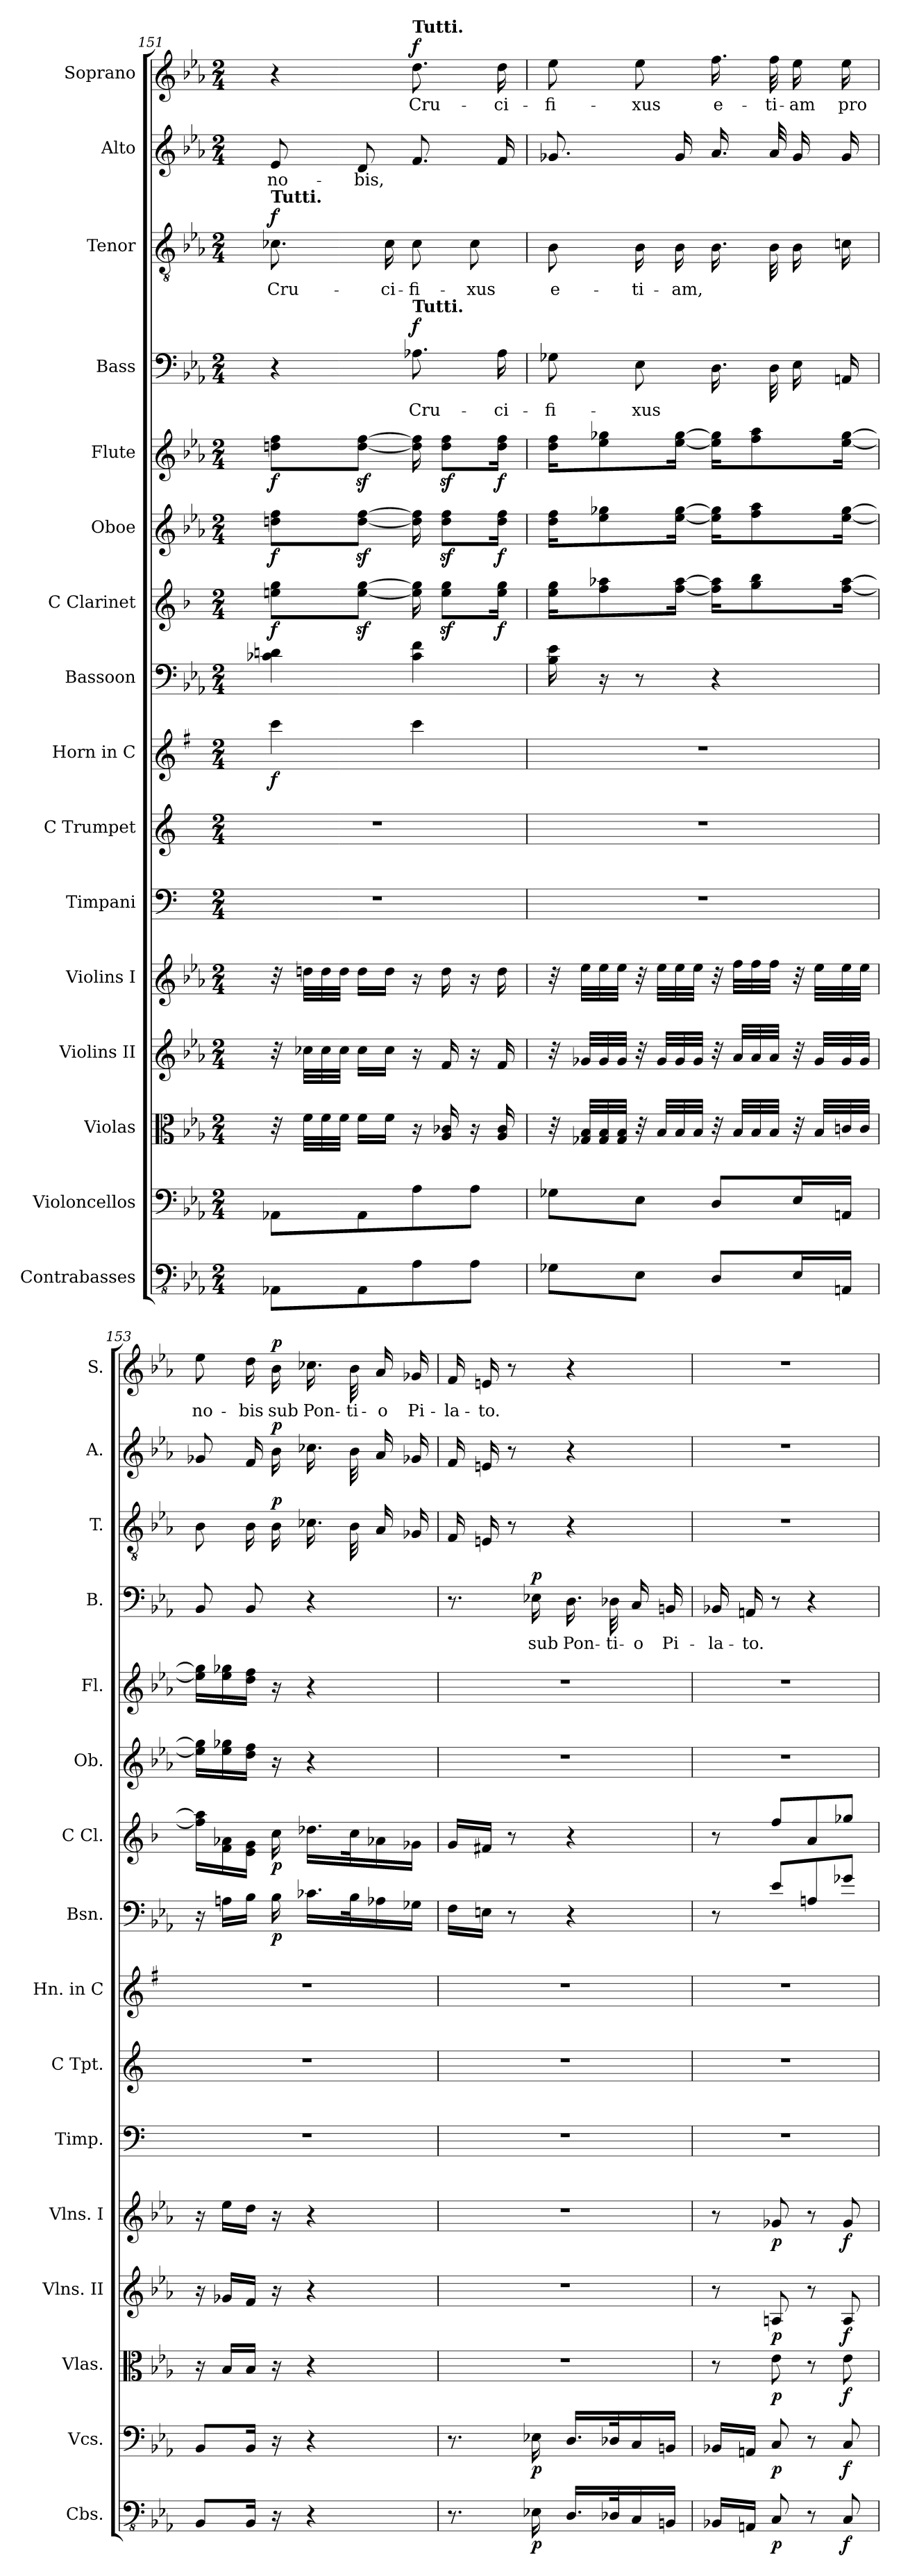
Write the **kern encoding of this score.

**kern	**dynam	**kern	**dynam	**kern	**dynam	**kern	**dynam	**kern	**dynam	**kern	**kern	**kern	**dynam	**kern	**dynam	**kern	**dynam	**kern	**dynam	**kern	**dynam	**kern	**text	**dynam	**kern	**text	**dynam	**kern	**text	**dynam	**kern	**text	**dynam
*part16	*part16	*part15	*part15	*part14	*part14	*part13	*part13	*part12	*part12	*part11	*part10	*part9	*part9	*part8	*part8	*part7	*part7	*part6	*part6	*part5	*part5	*part4	*part4	*part4	*part3	*part3	*part3	*part2	*part2	*part2	*part1	*part1	*part1
*staff16	*staff16	*staff15	*staff15	*staff14	*staff14	*staff13	*staff13	*staff12	*staff12	*staff11	*staff10	*staff9	*staff9	*staff8	*staff8	*staff7	*staff7	*staff6	*staff6	*staff5	*staff5	*staff4	*staff4	*staff4	*staff3	*staff3	*staff3	*staff2	*staff2	*staff2	*staff1	*staff1	*staff1
*I"Contrabasses	*	*I"Violoncellos	*	*I"Violas	*	*I"Violins II	*	*I"Violins I	*	*I"Timpani	*I"C Trumpet	*I"Horn in C	*	*I"Bassoon	*	*I"C Clarinet	*	*I"Oboe	*	*I"Flute	*	*I"Bass	*	*	*I"Tenor	*	*	*I"Alto	*	*	*I"Soprano	*	*
*I'Cbs.	*	*I'Vcs.	*	*I'Vlas.	*	*I'Vlns. II	*	*I'Vlns. I	*	*I'Timp.	*I'C Tpt.	*I'Hn. in C	*	*I'Bsn.	*	*I'C Cl.	*	*I'Ob.	*	*I'Fl.	*	*I'B.	*	*	*I'T.	*	*	*I'A.	*	*	*I'S.	*	*
!!LO:PB:g=z
*clefFv4	*	*clefF4	*	*clefC3	*	*clefG2	*	*clefG2	*	*clefF4	*clefG2	*clefG2	*	*clefF4	*	*clefG2	*	*clefG2	*	*clefG2	*	*clefF4	*	*	*clefGv2	*	*	*clefG2	*	*	*clefG2	*	*
*	*	*	*	*	*	*	*	*	*	*	*	*ITrd4c7	*	*	*	*ITrd1c2	*	*	*	*	*	*	*	*	*	*	*	*	*	*	*	*	*
*k[b-e-a-]	*	*k[b-e-a-]	*	*k[b-e-a-]	*	*k[b-e-a-]	*	*k[b-e-a-]	*	*k[]	*k[]	*k[]	*	*k[b-e-a-]	*	*k[b-e-a-]	*	*k[b-e-a-]	*	*k[b-e-a-]	*	*k[b-e-a-]	*	*	*k[b-e-a-]	*	*	*k[b-e-a-]	*	*	*k[b-e-a-]	*	*
*M2/4	*	*M2/4	*	*M2/4	*	*M2/4	*	*M2/4	*	*M2/4	*M2/4	*M2/4	*	*M2/4	*	*M2/4	*	*M2/4	*	*M2/4	*	*M2/4	*	*	*M2/4	*	*	*M2/4	*	*	*M2/4	*	*
=151	=151	=151	=151	=151	=151	=151	=151	=151	=151	=151	=151	=151	=151	=151	=151	=151	=151	=151	=151	=151	=151	=151	=151	=151	=151	=151	=151	=151	=151	=151	=151	=151	=151
!	!	!	!	!	!	!	!	!	!	!	!	!	!	!	!	!	!	!	!	!	!	!	!	!	!LO:TX:a:B:t=Tutti.	!	!	!	!	!	!	!	!
!	!	!	!	!	!	!	!	!	!	!	!	!	!LO:DY:b	!	!	!	!LO:DY:b	!	!LO:DY:b	!	!LO:DY:b	!	!	!	!	!LO:LY:b	!LO:DY:a	!	!LO:LY:b	!	!	!	!
8AAA-X\L	.	8AA-X\L	.	32r	.	32r	.	32r	.	2r	2r	4ff\	f	4c-X\ 4dn\	.	8ddn\ 8ff\L	f	8ddn\ 8ff\L	f	8ddn\ 8ff\L	f	4r	.	.	8.c-X\	Cru-	f	8e-/	no-	.	4r	.	.
.	.	.	.	32f\LLL	.	32cc-X\LLL	.	32ddn\LLL	.	.	.	.	.	.	.	.	.	.	.	.	.	.	.	.	.	.	.	.	.	.	.	.	.
.	.	.	.	32f\	.	32cc-\	.	32dd\	.	.	.	.	.	.	.	.	.	.	.	.	.	.	.	.	.	.	.	.	.	.	.	.	.
.	.	.	.	32f\JJJ	.	32cc-\JJJ	.	32dd\JJJ	.	.	.	.	.	.	.	.	.	.	.	.	.	.	.	.	.	.	.	.	.	.	.	.	.
!	!	!	!	!	!	!	!	!	!	!	!	!	!	!	!	!	!	!	!	!	!	!	!	!	!	!	!	!	!LO:LY:b	!	!	!	!
8AAA-\	.	8AA-\	.	16f\LL	.	16cc-\LL	.	16dd\LL	.	.	.	.	.	.	.	[8dd\z< [8ff\z<J	.	[8dd\z< [8ff\z<J	.	[8dd\z< [8ff\z<J	.	.	.	.	.	.	.	8d/	-bis,	.	.	.	.
!	!	!	!	!	!	!	!	!	!	!	!	!	!	!	!	!	!	!	!	!	!	!	!	!	!	!LO:LY:b	!	!	!	!	!	!	!
.	.	.	.	16f\JJ	.	16cc-\JJ	.	16dd\JJ	.	.	.	.	.	.	.	.	.	.	.	.	.	.	.	.	16c-\	-ci-	.	.	.	.	.	.	.
!	!	!	!	!	!	!	!	!	!	!	!	!	!	!	!	!	!	!	!	!	!	!	!	!	!	!	!	!	!	!	!LO:TX:a:B:t=Tutti.	!	!
!	!	!	!	!	!	!	!	!	!	!	!	!	!	!	!	!	!	!	!	!	!	!LO:TX:a:B:t=Tutti.	!	!	!	!	!	!	!	!	!	!	!
!	!	!	!	!	!	!	!	!	!	!	!	!	!	!	!	!	!	!	!	!	!	!	!LO:LY:b	!LO:DY:b	!	!LO:LY:b	!	!	!	!	!	!LO:LY:b	!LO:DY:a
8AA-\	.	8A-\	.	16r	.	16r	.	16r	.	.	.	4ff\	.	4c-\ 4f\	.	16dd\] 16ff\]	.	16dd\] 16ff\]	.	16dd\] 16ff\]	.	8.A-X\	Cru-	f	8c-\	-fi-	.	8.f/	.	.	8.dd\	Cru-	f
.	.	.	.	16A-/ 16c-X/	.	16f/	.	16dd\	.	.	.	.	.	.	.	8dd\z< 8ff\z<L	.	8dd\z< 8ff\z<L	.	8dd\z< 8ff\z<L	.	.	.	.	.	.	.	.	.	.	.	.	.
!	!	!	!	!	!	!	!	!	!	!	!	!	!	!	!	!	!	!	!	!	!	!	!	!	!	!LO:LY:b	!	!	!	!	!	!	!
8AA-\J	.	8A-\J	.	16r	.	16r	.	16r	.	.	.	.	.	.	.	.	.	.	.	.	.	.	.	.	8c-\	-xus	.	.	.	.	.	.	.
!	!	!	!	!	!	!	!	!	!	!	!	!	!	!	!	!	!LO:DY:b	!	!LO:DY:b	!	!LO:DY:b	!	!LO:LY:b	!	!	!	!	!	!	!	!	!LO:LY:b	!
.	.	.	.	16A-/ 16c-/	.	16f/	.	16dd\	.	.	.	.	.	.	.	16dd\ 16ff\Jk	f	16dd\ 16ff\Jk	f	16dd\ 16ff\Jk	f	16A-\	-ci-	.	.	.	.	16f/	.	.	16dd\	-ci-	.
=152	=152	=152	=152	=152	=152	=152	=152	=152	=152	=152	=152	=152	=152	=152	=152	=152	=152	=152	=152	=152	=152	=152	=152	=152	=152	=152	=152	=152	=152	=152	=152	=152	=152
!	!	!	!	!	!	!	!	!	!	!	!	!	!	!	!	!	!	!	!	!	!	!	!LO:LY:b	!	!	!LO:LY:b	!	!	!	!	!	!LO:LY:b	!
8GG-X\L	.	8G-X\L	.	32r	.	32r	.	32r	.	2r	2r	2r	.	16B-\ 16e-\	.	16dd\ 16ff\KL	.	16dd\ 16ff\KL	.	16dd\ 16ff\KL	.	8G-X\	-fi-	.	8B-\	e-	.	8.g-X/	.	.	8ee-\	-fi-	.
.	.	.	.	32G-X/ 32B-/LLL	.	32g-X/LLL	.	32ee-\LLL	.	.	.	.	.	.	.	.	.	.	.	.	.	.	.	.	.	.	.	.	.	.	.	.	.
.	.	.	.	32G-/ 32B-/	.	32g-/	.	32ee-\	.	.	.	.	.	16r	.	8ee-\ 8gg-X\	.	8ee-\ 8gg-X\	.	8ee-\ 8gg-X\	.	.	.	.	.	.	.	.	.	.	.	.	.
.	.	.	.	32G-/ 32B-/JJJ	.	32g-/JJJ	.	32ee-\JJJ	.	.	.	.	.	.	.	.	.	.	.	.	.	.	.	.	.	.	.	.	.	.	.	.	.
!	!	!	!	!	!	!	!	!	!	!	!	!	!	!	!	!	!	!	!	!	!	!	!LO:LY:b	!	!	!LO:LY:b	!	!	!	!	!	!LO:LY:b	!
8EE-\J	.	8E-\J	.	32r	.	32r	.	32r	.	.	.	.	.	8r	.	.	.	.	.	.	.	8E-\	-xus	.	16B-\	-ti-	.	.	.	.	8ee-\	-xus	.
.	.	.	.	32B-/LLL	.	32g-/LLL	.	32ee-\LLL	.	.	.	.	.	.	.	.	.	.	.	.	.	.	.	.	.	.	.	.	.	.	.	.	.
!	!	!	!	!	!	!	!	!	!	!	!	!	!	!	!	!	!	!	!	!	!	!	!	!	!	!LO:LY:b	!	!	!	!	!	!	!
.	.	.	.	32B-/	.	32g-/	.	32ee-\	.	.	.	.	.	.	.	[16ee-\ [16gg-\Jk	.	[16ee-\ [16gg-\Jk	.	[16ee-\ [16gg-\Jk	.	.	.	.	16B-\	-am,	.	16g-/	.	.	.	.	.
.	.	.	.	32B-/JJJ	.	32g-/JJJ	.	32ee-\JJJ	.	.	.	.	.	.	.	.	.	.	.	.	.	.	.	.	.	.	.	.	.	.	.	.	.
!	!	!	!	!	!	!	!	!	!	!	!	!	!	!	!	!	!	!	!	!	!	!	!	!	!	!	!	!	!	!	!	!LO:LY:b	!
8DD/L	.	8D/L	.	32r	.	32r	.	32r	.	.	.	.	.	4r	.	16ee-\] 16gg-\]KL	.	16ee-\] 16gg-\]KL	.	16ee-\] 16gg-\]KL	.	16.D\	.	.	16.B-\	.	.	16.a-/	.	.	16.ff\	e-	.
.	.	.	.	32B-/LLL	.	32a-/LLL	.	32ff\LLL	.	.	.	.	.	.	.	.	.	.	.	.	.	.	.	.	.	.	.	.	.	.	.	.	.
.	.	.	.	32B-/	.	32a-/	.	32ff\	.	.	.	.	.	.	.	8ff\ 8aa-\	.	8ff\ 8aa-\	.	8ff\ 8aa-\	.	.	.	.	.	.	.	.	.	.	.	.	.
!	!	!	!	!	!	!	!	!	!	!	!	!	!	!	!	!	!	!	!	!	!	!	!	!	!	!	!	!	!	!	!	!LO:LY:b	!
.	.	.	.	32B-/JJJ	.	32a-/JJJ	.	32ff\JJJ	.	.	.	.	.	.	.	.	.	.	.	.	.	32D\	.	.	32B-\	.	.	32a-/	.	.	32ff\	-ti-	.
!	!	!	!	!	!	!	!	!	!	!	!	!	!	!	!	!	!	!	!	!	!	!	!	!	!	!	!	!	!	!	!	!LO:LY:b	!
16EE-/L	.	16E-/L	.	32r	.	32r	.	32r	.	.	.	.	.	.	.	.	.	.	.	.	.	16E-\	.	.	16B-\	.	.	16g-/	.	.	16ee-\	-am	.
.	.	.	.	32B-/LLL	.	32g-/LLL	.	32ee-\LLL	.	.	.	.	.	.	.	.	.	.	.	.	.	.	.	.	.	.	.	.	.	.	.	.	.
!	!	!	!	!	!	!	!	!	!	!	!	!	!	!	!	!	!	!	!	!	!	!	!	!	!	!	!	!	!	!	!	!LO:LY:b	!
16AAAn/JJ	.	16AAn/JJ	.	32cn/	.	32g-/	.	32ee-\	.	.	.	.	.	.	.	[16ee-\ [16gg-\Jk	.	[16ee-\ [16gg-\Jk	.	[16ee-\ [16gg-\Jk	.	16AAn/	.	.	16cn\	.	.	16g-/	.	.	16ee-\	pro	.
.	.	.	.	32c/JJJ	.	32g-/JJJ	.	32ee-\JJJ	.	.	.	.	.	.	.	.	.	.	.	.	.	.	.	.	.	.	.	.	.	.	.	.	.
=153	=153	=153	=153	=153	=153	=153	=153	=153	=153	=153	=153	=153	=153	=153	=153	=153	=153	=153	=153	=153	=153	=153	=153	=153	=153	=153	=153	=153	=153	=153	=153	=153	=153
!	!	!	!	!	!	!	!	!	!	!	!	!	!	!	!	!	!	!	!	!	!	!	!	!	!	!	!	!	!	!	!	!LO:LY:b	!
8BBB-/L	.	8BB-/L	.	16r	.	16r	.	16r	.	2r	2r	2r	.	16r	.	16ee-\] 16gg-\]LL	.	16ee-\] 16gg-\]LL	.	16ee-\] 16gg-\]LL	.	8BB-/	.	.	8B-\	.	.	8g-X/	.	.	8ee-\	no-	.
.	.	.	.	16B-/LL	.	16g-X/LL	.	16ee-\LL	.	.	.	.	.	16An\LL	.	16e-\ 16g-X\	.	16ee-\ 16gg-X\	.	16ee-\ 16gg-X\	.	.	.	.	.	.	.	.	.	.	.	.	.
!	!	!	!	!	!	!	!	!	!	!	!	!	!	!	!	!	!	!	!	!	!	!	!	!	!	!	!	!	!	!	!	!LO:LY:b	!
16BBB-/Jk	.	16BB-/Jk	.	16B-/JJ	.	16f/JJ	.	16dd\JJ	.	.	.	.	.	16B-\JJ	.	16d\ 16f\JJ	.	16dd\ 16ff\JJ	.	16dd\ 16ff\JJ	.	8BB-/	.	.	16B-\	.	.	16f/	.	.	16dd\	-bis	.
!	!	!	!	!	!	!	!	!	!	!	!	!	!	!	!LO:DY:b	!	!LO:DY:b	!	!	!	!	!	!	!	!	!	!LO:DY:b	!	!	!LO:DY:b	!	!LO:LY:b	!LO:DY:a
16r	.	16r	.	16r	.	16r	.	16r	.	.	.	.	.	16B-\	p	16b-\	p	16r	.	16r	.	.	.	.	16B-\	.	p	16b-\	.	p	16b-\	sub	p
!	!	!	!	!	!	!	!	!	!	!	!	!	!	!	!	!	!	!	!	!	!	!	!	!	!	!	!	!	!	!	!	!LO:LY:b	!
4r	.	4r	.	4r	.	4r	.	4r	.	.	.	.	.	16.c-X\LL	.	16.cc-X\LL	.	4r	.	4r	.	4r	.	.	16.c-X\	.	.	16.cc-X\	.	.	16.cc-X\	Pon-	.
!	!	!	!	!	!	!	!	!	!	!	!	!	!	!	!	!	!	!	!	!	!	!	!	!	!	!	!	!	!	!	!	!LO:LY:b	!
.	.	.	.	.	.	.	.	.	.	.	.	.	.	32B-\K	.	32b-\K	.	.	.	.	.	.	.	.	32B-\	.	.	32b-\	.	.	32b-\	-ti-	.
!	!	!	!	!	!	!	!	!	!	!	!	!	!	!	!	!	!	!	!	!	!	!	!	!	!	!	!	!	!	!	!	!LO:LY:b	!
.	.	.	.	.	.	.	.	.	.	.	.	.	.	16A-X\	.	16g-X\	.	.	.	.	.	.	.	.	16A-/	.	.	16a-/	.	.	16a-/	-o	.
!	!	!	!	!	!	!	!	!	!	!	!	!	!	!	!	!	!	!	!	!	!	!	!	!	!	!	!	!	!	!	!	!LO:LY:b	!
.	.	.	.	.	.	.	.	.	.	.	.	.	.	16G-X\JJ	.	16f-X\JJ	.	.	.	.	.	.	.	.	16G-X/	.	.	16g-X/	.	.	16g-X/	Pi-	.
!!LO:PB:g=z
=154	=154	=154	=154	=154	=154	=154	=154	=154	=154	=154	=154	=154	=154	=154	=154	=154	=154	=154	=154	=154	=154	=154	=154	=154	=154	=154	=154	=154	=154	=154	=154	=154	=154
!	!	!	!	!	!	!	!	!	!	!	!	!	!	!	!	!	!	!	!	!	!	!	!	!	!	!	!	!	!	!	!	!LO:LY:b	!
8.r	.	8.r	.	2r	.	2r	.	2r	.	2r	2r	2r	.	16F\LL	.	16f/LL	.	2r	.	2r	.	8.r	.	.	16F/	.	.	16f/	.	.	16f/	-la-	.
!	!	!	!	!	!	!	!	!	!	!	!	!	!	!	!	!	!	!	!	!	!	!	!	!	!	!	!	!	!	!	!	!LO:LY:b	!
.	.	.	.	.	.	.	.	.	.	.	.	.	.	16En\JJ	.	16en/JJ	.	.	.	.	.	.	.	.	16En/	.	.	16en/	.	.	16en/	-to.	.
.	.	.	.	.	.	.	.	.	.	.	.	.	.	8r	.	8r	.	.	.	.	.	.	.	.	8r	.	.	8r	.	.	8r	.	.
!	!LO:DY:b	!	!LO:DY:b	!	!	!	!	!	!	!	!	!	!	!	!	!	!	!	!	!	!	!	!LO:LY:b	!LO:DY:a	!	!	!	!	!	!	!	!	!
16EE-X\	p	16E-X\	p	.	.	.	.	.	.	.	.	.	.	.	.	.	.	.	.	.	.	16E-X\	sub	p	.	.	.	.	.	.	.	.	.
!	!	!	!	!	!	!	!	!	!	!	!	!	!	!	!	!	!	!	!	!	!	!	!LO:LY:b	!	!	!	!	!	!	!	!	!	!
16.DD/LL	.	16.D/LL	.	.	.	.	.	.	.	.	.	.	.	4r	.	4r	.	.	.	.	.	16.D\	Pon-	.	4r	.	.	4r	.	.	4r	.	.
!	!	!	!	!	!	!	!	!	!	!	!	!	!	!	!	!	!	!	!	!	!	!	!LO:LY:b	!	!	!	!	!	!	!	!	!	!
32DD-X/K	.	32D-X/K	.	.	.	.	.	.	.	.	.	.	.	.	.	.	.	.	.	.	.	32D-X\	-ti-	.	.	.	.	.	.	.	.	.	.
!	!	!	!	!	!	!	!	!	!	!	!	!	!	!	!	!	!	!	!	!	!	!	!LO:LY:b	!	!	!	!	!	!	!	!	!	!
16CC/	.	16C/	.	.	.	.	.	.	.	.	.	.	.	.	.	.	.	.	.	.	.	16C/	-o	.	.	.	.	.	.	.	.	.	.
!	!	!	!	!	!	!	!	!	!	!	!	!	!	!	!	!	!	!	!	!	!	!	!LO:LY:b	!	!	!	!	!	!	!	!	!	!
16BBBn/JJ	.	16BBn/JJ	.	.	.	.	.	.	.	.	.	.	.	.	.	.	.	.	.	.	.	16BBn/	Pi-	.	.	.	.	.	.	.	.	.	.
=155	=155	=155	=155	=155	=155	=155	=155	=155	=155	=155	=155	=155	=155	=155	=155	=155	=155	=155	=155	=155	=155	=155	=155	=155	=155	=155	=155	=155	=155	=155	=155	=155	=155
!	!	!	!	!	!	!	!	!	!	!	!	!	!	!	!	!	!	!	!	!	!	!	!LO:LY:b	!	!	!	!	!	!	!	!	!	!
16BBB-X/LL	.	16BB-X/LL	.	8r	.	8r	.	8r	.	2r	2r	2r	.	8r	.	8r	.	2r	.	2r	.	16BB-X/	-la-	.	2r	.	.	2r	.	.	2r	.	.
!	!	!	!	!	!	!	!	!	!	!	!	!	!	!	!	!	!	!	!	!	!	!	!LO:LY:b	!	!	!	!	!	!	!	!	!	!
16AAAn/JJ	.	16AAn/JJ	.	.	.	.	.	.	.	.	.	.	.	.	.	.	.	.	.	.	.	16AAn/	-to.	.	.	.	.	.	.	.	.	.	.
!	!LO:DY:b	!	!LO:DY:b	!	!LO:DY:b	!	!LO:DY:b	!	!LO:DY:b	!	!	!	!	!	!	!	!	!	!	!	!	!	!	!	!	!	!	!	!	!	!	!	!
8CC/	p	8C/	p	8e-\	p	8An/	p	8g-X/	p	.	.	.	.	8e-/L	.	8ee-/L	.	.	.	.	.	8r	.	.	.	.	.	.	.	.	.	.	.
8r	.	8r	.	8r	.	8r	.	8r	.	.	.	.	.	8An/	.	8g/	.	.	.	.	.	4r	.	.	.	.	.	.	.	.	.	.	.
!	!LO:DY:b	!	!LO:DY:b	!	!LO:DY:b	!	!LO:DY:b	!	!LO:DY:b	!	!	!	!	!	!	!	!	!	!	!	!	!	!	!	!	!	!	!	!	!	!	!	!
8CC/	f	8C/	f	8e-\	f	8A/	f	8g-/	f	.	.	.	.	8g-X/J	.	8ff-X/J	.	.	.	.	.	.	.	.	.	.	.	.	.	.	.	.	.
=	=	=	=	=	=	=	=	=	=	=	=	=	=	=	=	=	=	=	=	=	=	=	=	=	=	=	=	=	=	=	=	=	=
*-	*-	*-	*-	*-	*-	*-	*-	*-	*-	*-	*-	*-	*-	*-	*-	*-	*-	*-	*-	*-	*-	*-	*-	*-	*-	*-	*-	*-	*-	*-	*-	*-	*-
